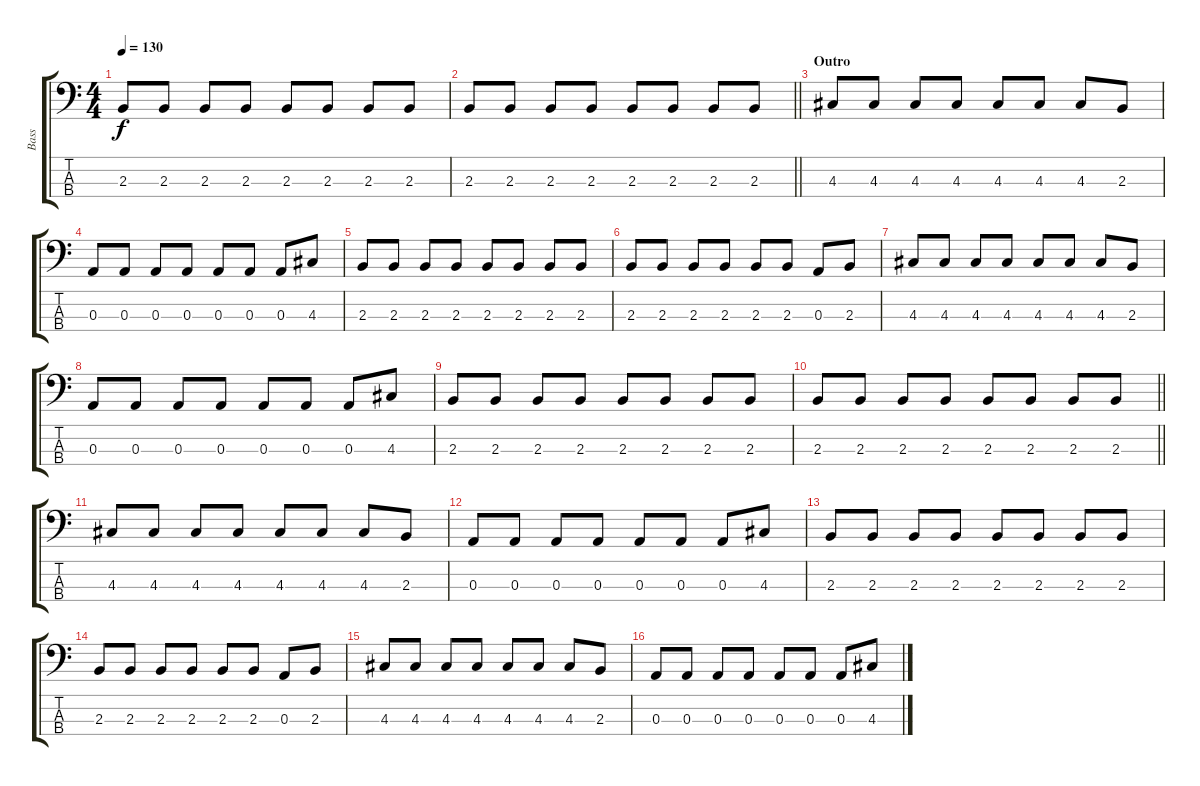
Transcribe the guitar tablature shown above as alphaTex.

\track ("Bass" "Bass") {instrument electricbassfinger}
\staff {score tabs}
\tuning (G2 D2 A1 E1) {hide}
\ts (4 4)
\tempo 130
\clef f4
\ks c
2.3.8{dy f} 2.3.8 2.3.8 2.3.8 2.3.8 2.3.8 2.3.8 2.3.8 |
\barLineRight lightlight
2.3.8 2.3.8 2.3.8 2.3.8 2.3.8 2.3.8 2.3.8 2.3.8 |
\section ("" "Outro")
4.3.8 4.3.8 4.3.8 4.3.8 4.3.8 4.3.8 4.3.8 2.3.8 |
0.3.8 0.3.8 0.3.8 0.3.8 0.3.8 0.3.8 0.3.8 4.3.8 |
2.3.8 2.3.8 2.3.8 2.3.8 2.3.8 2.3.8 2.3.8 2.3.8 |
2.3.8 2.3.8 2.3.8 2.3.8 2.3.8 2.3.8 0.3.8 2.3.8 |
4.3.8 4.3.8 4.3.8 4.3.8 4.3.8 4.3.8 4.3.8 2.3.8 |
0.3.8 0.3.8 0.3.8 0.3.8 0.3.8 0.3.8 0.3.8 4.3.8 |
2.3.8 2.3.8 2.3.8 2.3.8 2.3.8 2.3.8 2.3.8 2.3.8 |
\barLineRight lightlight
2.3.8 2.3.8 2.3.8 2.3.8 2.3.8 2.3.8 2.3.8 2.3.8 |
\section ("" "")
4.3.8 4.3.8 4.3.8 4.3.8 4.3.8 4.3.8 4.3.8 2.3.8 |
0.3.8 0.3.8 0.3.8 0.3.8 0.3.8 0.3.8 0.3.8 4.3.8 |
2.3.8 2.3.8 2.3.8 2.3.8 2.3.8 2.3.8 2.3.8 2.3.8 |
2.3.8 2.3.8 2.3.8 2.3.8 2.3.8 2.3.8 0.3.8 2.3.8 |
4.3.8 4.3.8 4.3.8 4.3.8 4.3.8 4.3.8 4.3.8 2.3.8 |
0.3.8 0.3.8 0.3.8 0.3.8 0.3.8 0.3.8 0.3.8 4.3.8
